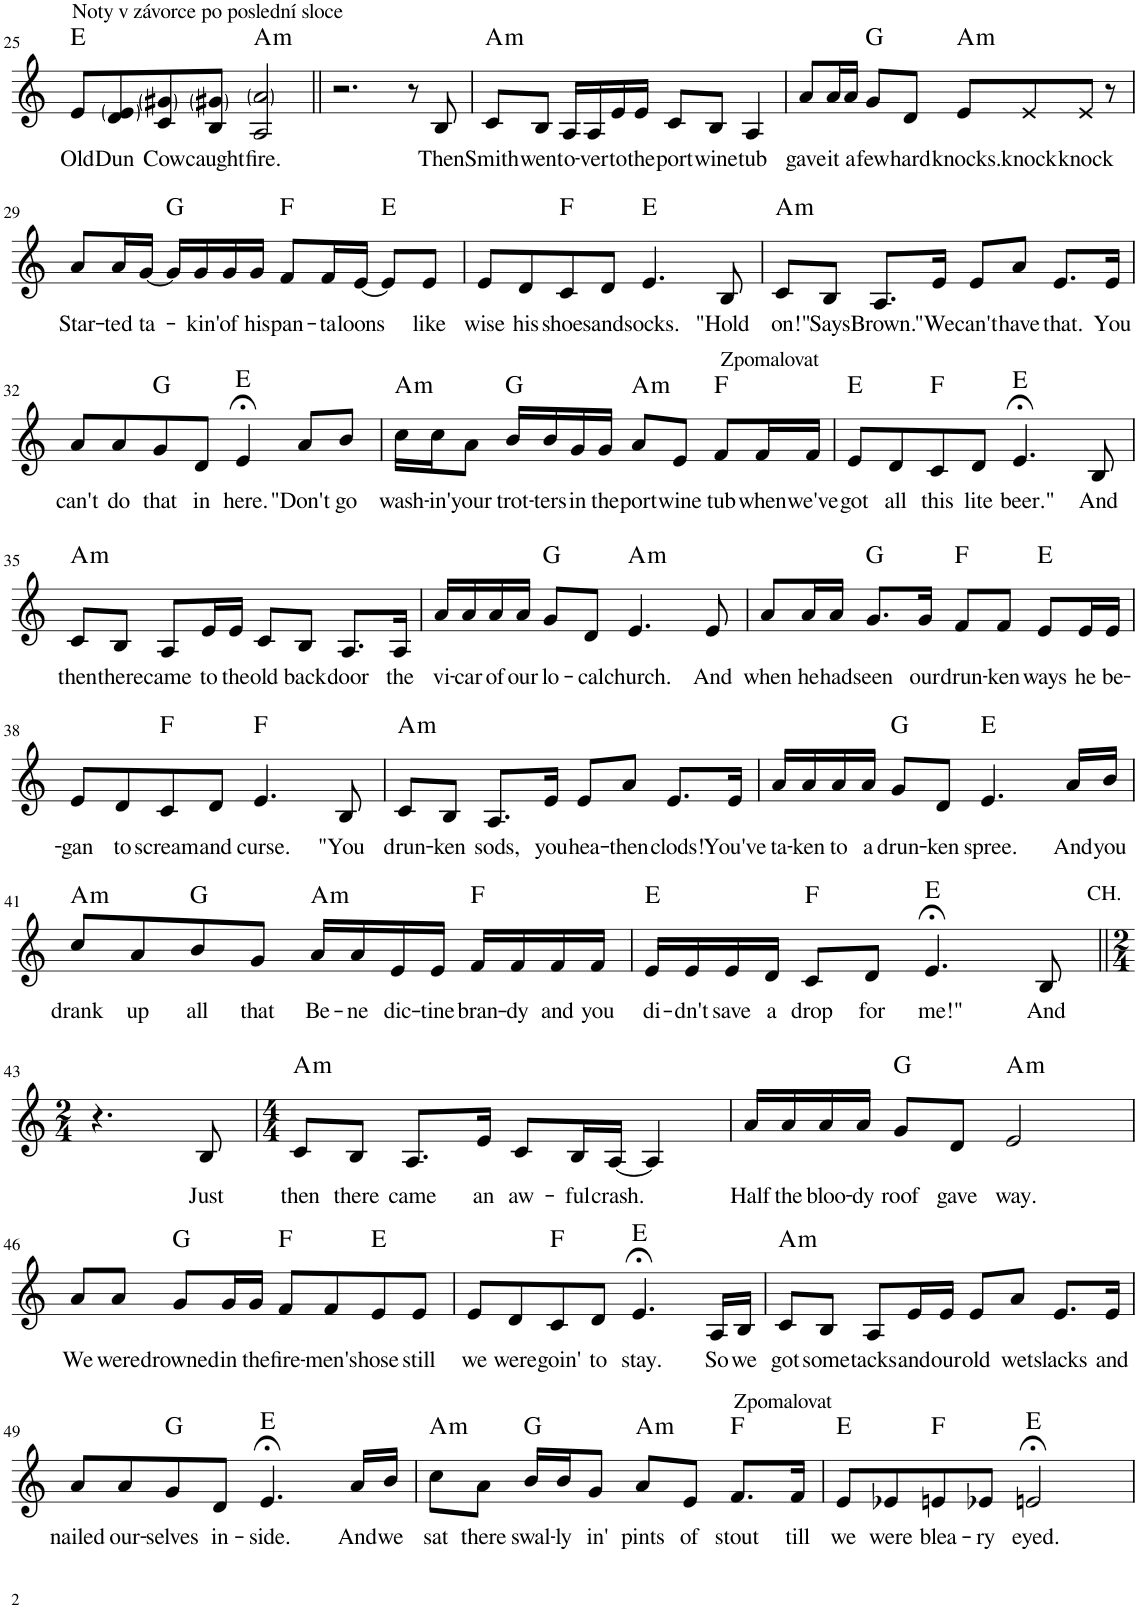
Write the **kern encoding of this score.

**kern	**text	**harte
*part1	*part1	*part1
*staff1	*staff1	*
*I"Piano	*	*
*I'Pno.	*	*
!!LO:PB:g=z
*clefG2	*	*
*k[]	*	*
*M4/4	*	*
=25	=25	=25
!LO:TX:a:t=Noty v závorce po poslední sloce	!	!
!	!LO:LY:b	!
8e/L	Old	E:maj
!	!LO:LY:b	!
8d/ 8e/	Dun	.
!	!LO:LY:b	!
8c/ 8g#X/	Cow	.
!	!LO:LY:b	!
8B/ 8g#X/J	caught	.
!	!LO:LY:b	!LO:H:kt=m
2A/ 2a/	fire.	A:min
=26||	=26||	=26||
2.r	.	.
8r	.	.
!	!LO:LY:b	!
8B/	Then	.
=27	=27	=27
!	!LO:LY:b	!LO:H:kt=m
8c/L	Smith	A:min
!	!LO:LY:b	!
8B/J	went	.
!	!LO:LY:b	!
16A/LL	o-	.
!	!LO:LY:b	!
16A/	-ver	.
!	!LO:LY:b	!
16e/	to	.
!	!LO:LY:b	!
16e/JJ	the	.
!	!LO:LY:b	!
8c/L	port	.
!	!LO:LY:b	!
8B/J	wine	.
!	!LO:LY:b	!
4A/	tub	.
=28	=28	=28
!	!LO:LY:b	!
8a/L	gave	.
!	!LO:LY:b	!
16a/L	it	.
!	!LO:LY:b	!
16a/JJ	a	.
!	!LO:LY:b	!
8g/L	few	G:maj
!	!LO:LY:b	!
8d/J	hard	.
!	!LO:LY:b	!LO:H:kt=m
8e/L	knocks.	A:min
!	!LO:LY:b	!
8e/	knock	.
!	!LO:LY:b	!
8e/J	knock	.
8r	.	.
!!LO:LB:g=z
=29	=29	=29
!	!LO:LY:b	!
8a/L	Star-	.
!	!LO:LY:b	!
16a/L	-ted	.
!	!LO:LY:b	!
[16g/JJ	ta-	.
16g/LL]	.	G:maj
!	!LO:LY:b	!
16g/	-kin'	.
!	!LO:LY:b	!
16g/	of	.
!	!LO:LY:b	!
16g/JJ	his	.
!	!LO:LY:b	!
8f/L	pan-	F:maj
!	!LO:LY:b	!
16f/L	-ta	.
!	!LO:LY:b	!
[16e/JJ	loons	.
8e/L]	.	E:maj
!	!LO:LY:b	!
8e/J	like	.
=30	=30	=30
!	!LO:LY:b	!
8e/L	wise	.
!	!LO:LY:b	!
8d/	his	.
!	!LO:LY:b	!
8c/	shoes	F:maj
!	!LO:LY:b	!
8d/J	and	.
!	!LO:LY:b	!
4.e/	socks.	E:maj
!	!LO:LY:b	!
8B/	"Hold	.
=31	=31	=31
!	!LO:LY:b	!LO:H:kt=m
8c/L	on!"	A:min
!	!LO:LY:b	!
8B/J	Says	.
!	!LO:LY:b	!
8.A/L	Brown.	.
!	!LO:LY:b	!
16e/Jk	"We	.
!	!LO:LY:b	!
8e/L	can't	.
!	!LO:LY:b	!
8a/J	have	.
!	!LO:LY:b	!
8.e/L	that.	.
!	!LO:LY:b	!
16e/Jk	You	.
!!LO:LB:g=z
=32	=32	=32
!	!LO:LY:b	!
8a/L	can't	.
!	!LO:LY:b	!
8a/	do	.
!	!LO:LY:b	!
8g/	that	G:maj
!	!LO:LY:b	!
8d/J	in	.
!	!LO:LY:b	!
4e;</	here.	E:maj
!	!LO:LY:b	!
8a/L	"Don't	.
!	!LO:LY:b	!
8b/J	go	.
=33	=33	=33
!	!LO:LY:b	!LO:H:kt=m
16cc\LL	wash-	A:min
!	!LO:LY:b	!
16cc\J	-in'	.
!	!LO:LY:b	!
8a\J	your	.
!	!LO:LY:b	!
16b/LL	trot-	G:maj
!	!LO:LY:b	!
16b/	-ters	.
!	!LO:LY:b	!
16g/	in	.
!	!LO:LY:b	!
16g/JJ	the	.
!	!LO:LY:b	!LO:H:kt=m
8a/L	port	A:min
!	!LO:LY:b	!
8e/J	wine	.
!LO:TX:a:t=Zpomalovat	!	!
!	!LO:LY:b	!
8f/L	tub	F:maj
!	!LO:LY:b	!
16f/L	when	.
!	!LO:LY:b	!
16f/JJ	we've	.
=34	=34	=34
!	!LO:LY:b	!
8e/L	got	E:maj
!	!LO:LY:b	!
8d/	all	.
!	!LO:LY:b	!
8c/	this	F:maj
!	!LO:LY:b	!
8d/J	lite	.
!	!LO:LY:b	!
4.e;</	beer."	E:maj
!	!LO:LY:b	!
8B/	And	.
!!LO:LB:g=z
=35	=35	=35
!	!LO:LY:b	!LO:H:kt=m
8c/L	then	A:min
!	!LO:LY:b	!
8B/J	there	.
!	!LO:LY:b	!
8A/L	came	.
!	!LO:LY:b	!
16e/L	to	.
!	!LO:LY:b	!
16e/JJ	the	.
!	!LO:LY:b	!
8c/L	old	.
!	!LO:LY:b	!
8B/J	back	.
!	!LO:LY:b	!
8.A/L	door	.
!	!LO:LY:b	!
16A/Jk	the	.
=36	=36	=36
!	!LO:LY:b	!
16a/LL	vi-	.
!	!LO:LY:b	!
16a/	-car	.
!	!LO:LY:b	!
16a/	of	.
!	!LO:LY:b	!
16a/JJ	our	.
!	!LO:LY:b	!
8g/L	lo-	G:maj
!	!LO:LY:b	!
8d/J	-cal	.
!	!LO:LY:b	!LO:H:kt=m
4.e/	church.	A:min
!	!LO:LY:b	!
8e/	And	.
=37	=37	=37
!	!LO:LY:b	!
8a/L	when	.
!	!LO:LY:b	!
16a/L	he	.
!	!LO:LY:b	!
16a/JJ	had	.
!	!LO:LY:b	!
8.g/L	seen	G:maj
!	!LO:LY:b	!
16g/Jk	our	.
!	!LO:LY:b	!
8f/L	drun-	F:maj
!	!LO:LY:b	!
8f/J	-ken	.
!	!LO:LY:b	!
8e/L	ways	E:maj
!	!LO:LY:b	!
16e/L	he	.
!	!LO:LY:b	!
16e/JJ	be-	.
!!LO:LB:g=z
=38	=38	=38
!	!LO:LY:b	!
8e/L	-gan	.
!	!LO:LY:b	!
8d/	to	.
!	!LO:LY:b	!
8c/	scream	F:maj
!	!LO:LY:b	!
8d/J	and	.
!	!LO:LY:b	!
4.e/	curse.	F:maj
!	!LO:LY:b	!
8B/	"You	.
=39	=39	=39
!	!LO:LY:b	!LO:H:kt=m
8c/L	drun-	A:min
!	!LO:LY:b	!
8B/J	-ken	.
!	!LO:LY:b	!
8.A/L	sods,	.
!	!LO:LY:b	!
16e/Jk	you	.
!	!LO:LY:b	!
8e/L	hea-	.
!	!LO:LY:b	!
8a/J	-then	.
!	!LO:LY:b	!
8.e/L	clods!	.
!	!LO:LY:b	!
16e/Jk	You've	.
=40	=40	=40
!	!LO:LY:b	!
16a/LL	ta-	.
!	!LO:LY:b	!
16a/	-ken	.
!	!LO:LY:b	!
16a/	to	.
!	!LO:LY:b	!
16a/JJ	a	.
!	!LO:LY:b	!
8g/L	drun-	G:maj
!	!LO:LY:b	!
8d/J	-ken	.
!	!LO:LY:b	!
4.e/	spree.	E:maj
!	!LO:LY:b	!
16a/LL	And	.
!	!LO:LY:b	!
16b/JJ	you	.
!!LO:LB:g=z
=41	=41	=41
!	!LO:LY:b	!LO:H:kt=m
8cc/L	drank	A:min
!	!LO:LY:b	!
8a/	up	.
!	!LO:LY:b	!
8b/	all	G:maj
!	!LO:LY:b	!
8g/J	that	.
!	!LO:LY:b	!LO:H:kt=m
16a/LL	Be-	A:min
!	!LO:LY:b	!
16a/	-ne	.
!	!LO:LY:b	!
16e/	dic-	.
!	!LO:LY:b	!
16e/JJ	-tine	.
!	!LO:LY:b	!
16f/LL	bran-	F:maj
!	!LO:LY:b	!
16f/	-dy	.
!	!LO:LY:b	!
16f/	and	.
!	!LO:LY:b	!
16f/JJ	you	.
=42	=42	=42
!	!LO:LY:b	!
16e/LL	di-	E:maj
!	!LO:LY:b	!
16e/	-dn't	.
!	!LO:LY:b	!
16e/	save	.
!	!LO:LY:b	!
16d/JJ	a	.
!	!LO:LY:b	!
8c/L	drop	F:maj
!	!LO:LY:b	!
8d/J	for	.
!	!LO:LY:b	!
4.e;</	me!"	E:maj
!LO:TX:a:t=CH.	!	!
!	!LO:LY:b	!
8B/	And	.
!!LO:LB:g=z
=43||	=43||	=43||
*M2/4	*	*
4.r	.	.
!	!LO:LY:b	!
8B/	Just	.
=44	=44	=44
*M4/4	*	*
!	!LO:LY:b	!LO:H:kt=m
8c/L	then	A:min
!	!LO:LY:b	!
8B/J	there	.
!	!LO:LY:b	!
8.A/L	came	.
!	!LO:LY:b	!
16e/Jk	an	.
!	!LO:LY:b	!
8c/L	aw-	.
!	!LO:LY:b	!
16B/L	ful	.
!	!LO:LY:b	!
[16A/JJ	crash.	.
4A/]	.	.
=45	=45	=45
!	!LO:LY:b	!
16a/LL	Half	.
!	!LO:LY:b	!
16a/	the	.
!	!LO:LY:b	!
16a/	bloo-	.
!	!LO:LY:b	!
16a/JJ	-dy	.
!	!LO:LY:b	!
8g/L	roof	G:maj
!	!LO:LY:b	!
8d/J	gave	.
!	!LO:LY:b	!LO:H:kt=m
2e/	way.	A:min
!!LO:LB:g=z
=46	=46	=46
!	!LO:LY:b	!
8a/L	We	.
!	!LO:LY:b	!
8a/J	were	.
!	!LO:LY:b	!
8g/L	drowned	G:maj
!	!LO:LY:b	!
16g/L	in	.
!	!LO:LY:b	!
16g/JJ	the	.
!	!LO:LY:b	!
8f/L	fire-	F:maj
!	!LO:LY:b	!
8f/	-men's	.
!	!LO:LY:b	!
8e/	hose	E:maj
!	!LO:LY:b	!
8e/J	still	.
=47	=47	=47
!	!LO:LY:b	!
8e/L	we	.
!	!LO:LY:b	!
8d/	were	.
!	!LO:LY:b	!
8c/	goin'	F:maj
!	!LO:LY:b	!
8d/J	to	.
!	!LO:LY:b	!
4.e;</	stay.	E:maj
!	!LO:LY:b	!
16A/LL	So	.
!	!LO:LY:b	!
16B/JJ	we	.
=48	=48	=48
!	!LO:LY:b	!LO:H:kt=m
8c/L	got	A:min
!	!LO:LY:b	!
8B/J	some	.
!	!LO:LY:b	!
8A/L	tacks	.
!	!LO:LY:b	!
16e/L	and	.
!	!LO:LY:b	!
16e/JJ	our	.
!	!LO:LY:b	!
8e/L	old	.
!	!LO:LY:b	!
8a/J	wet	.
!	!LO:LY:b	!
8.e/L	slacks	.
!	!LO:LY:b	!
16e/Jk	and	.
!!LO:LB:g=z
=49	=49	=49
!	!LO:LY:b	!
8a/L	nailed	.
!	!LO:LY:b	!
8a/	our-	.
!	!LO:LY:b	!
8g/	-selves	G:maj
!	!LO:LY:b	!
8d/J	in-	.
!	!LO:LY:b	!
4.e;</	-side.	E:maj
!	!LO:LY:b	!
16a/LL	And	.
!	!LO:LY:b	!
16b/JJ	we	.
=50	=50	=50
!	!LO:LY:b	!LO:H:kt=m
8cc\L	sat	A:min
!	!LO:LY:b	!
8a\J	there	.
!	!LO:LY:b	!
16b/LL	swal-	G:maj
!	!LO:LY:b	!
16b/J	-ly	.
!	!LO:LY:b	!
8g/J	in'	.
!	!LO:LY:b	!LO:H:kt=m
8a/L	pints	A:min
!	!LO:LY:b	!
8e/J	of	.
!LO:TX:a:t=Zpomalovat	!	!
!	!LO:LY:b	!
8.f/L	stout	F:maj
!	!LO:LY:b	!
16f/Jk	till	.
=51	=51	=51
!	!LO:LY:b	!
8e/L	we	E:maj
!	!LO:LY:b	!
8e-X/	were	.
!	!LO:LY:b	!
8en/	blea-	F:maj
!	!LO:LY:b	!
8e-X/J	-ry	.
!	!LO:LY:b	!
2en;</	eyed.	E:maj
=	=	=
*-	*-	*-
